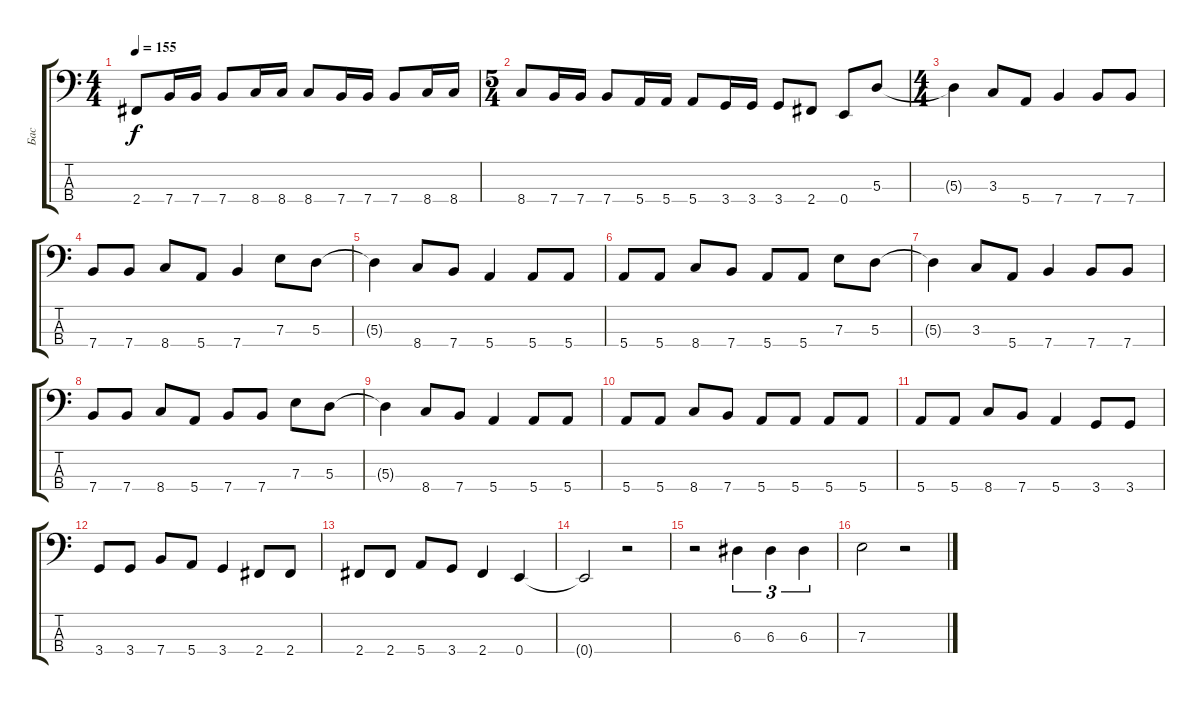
\track ("Бас" "Бас") {instrument electricbassfinger}
\staff {score tabs}
\tuning (G2 D2 A1 E1) {hide}
\ts (4 4)
\tempo 155
\clef f4
\ks c
2.4{t}.8{dy f} 7.4.16 7.4.16 7.4.8 8.4.16 8.4.16 8.4.8 7.4.16 7.4.16 7.4.8 8.4.16 8.4.16 |
\ts (5 4)
8.4.8 7.4.16 7.4.16 7.4.8 5.4.16 5.4.16 5.4.8 3.4.16 3.4.16 3.4.8 2.4.8 0.4.8 5.3.8 |
\ts (4 4)
5.3{t}.4 3.3.8 5.4.8 7.4.4 7.4.8 7.4.8 |
7.4.8 7.4.8 8.4.8 5.4.8 7.4.4 7.3.8 5.3.8 |
5.3{t}.4 8.4.8 7.4.8 5.4.4 5.4.8 5.4.8 |
5.4.8 5.4.8 8.4.8 7.4.8 5.4.8 5.4.8 7.3.8 5.3.8 |
5.3{t}.4 3.3.8 5.4.8 7.4.4 7.4.8 7.4.8 |
7.4.8 7.4.8 8.4.8 5.4.8 7.4.8 7.4.8 7.3.8 5.3.8 |
5.3{t}.4 8.4.8 7.4.8 5.4.4 5.4.8 5.4.8 |
5.4.8 5.4.8 8.4.8 7.4.8 5.4.8 5.4.8 5.4.8 5.4.8 |
5.4.8 5.4.8 8.4.8 7.4.8 5.4.4 3.4.8 3.4.8 |
3.4.8 3.4.8 7.4.8 5.4.8 3.4.4 2.4.8 2.4.8 |
2.4.8 2.4.8 5.4.8 3.4.8 2.4.4 0.4.4 |
0.4{t}.2 r.2 |
r.2 6.3.4{tu (3 2)} 6.3.4{tu (3 2)} 6.3.4{tu (3 2)} |
7.3.2 r.2
